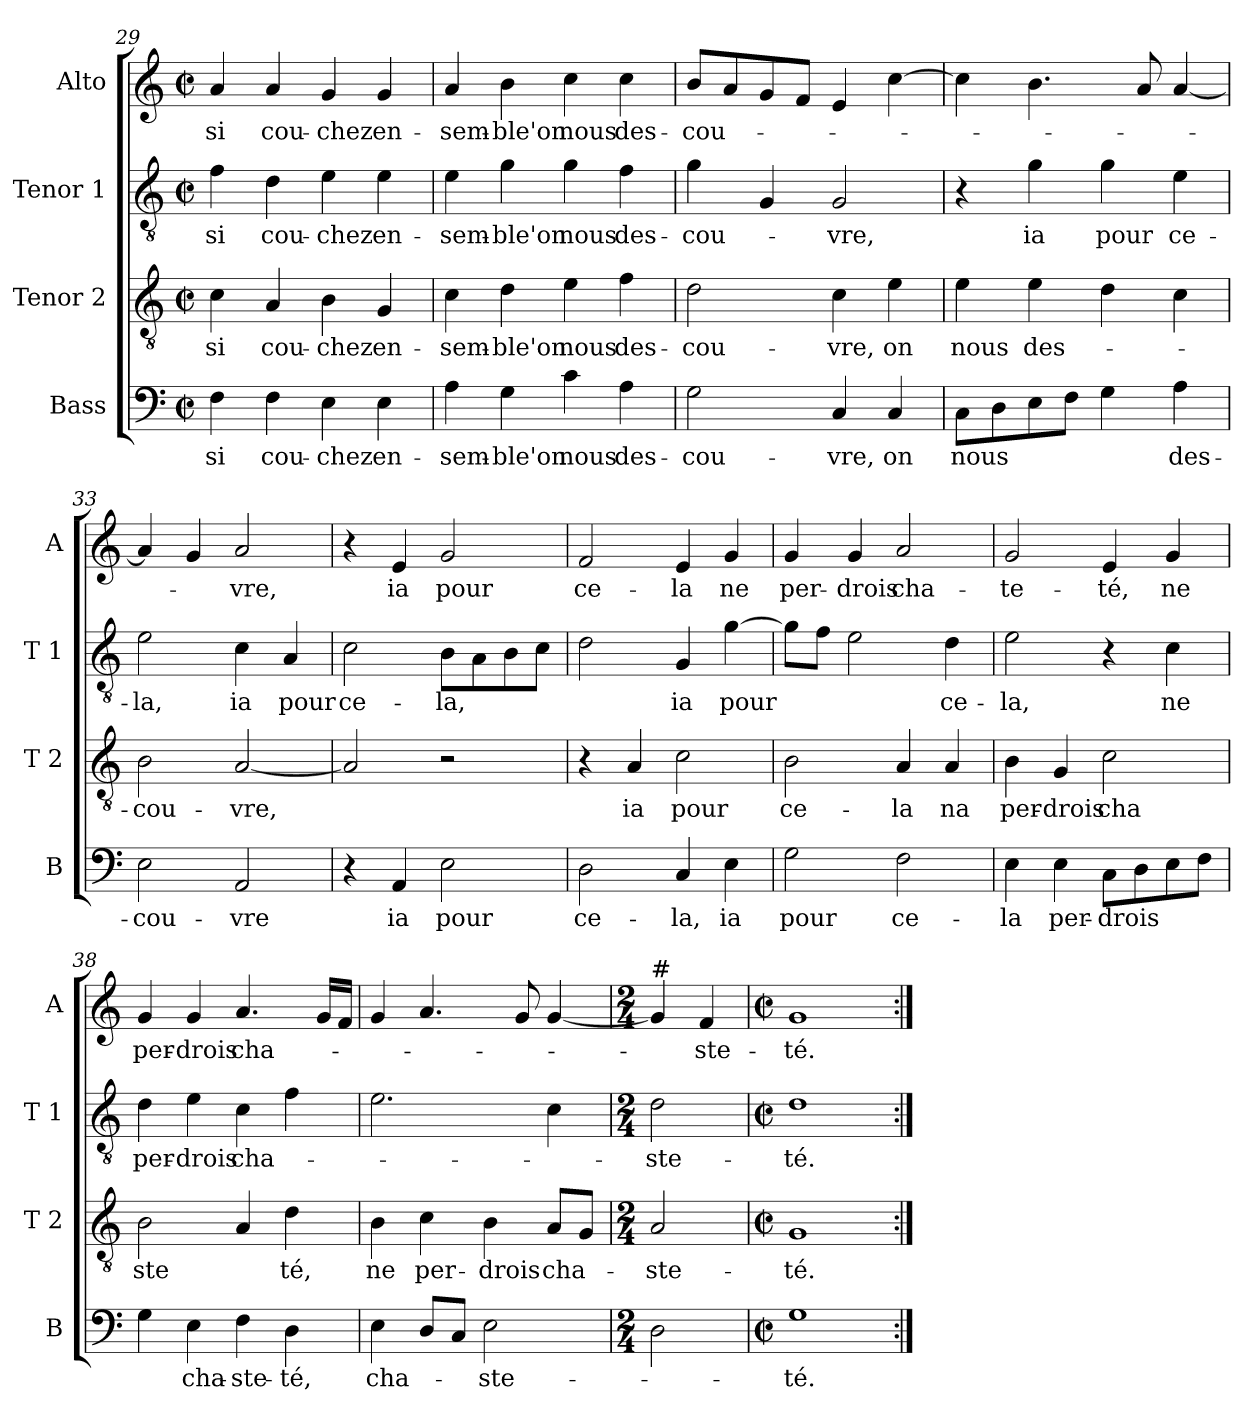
**kern	**text	**kern	**text	**kern	**text	**kern	**text
*part4	*part4	*part3	*part3	*part2	*part2	*part1	*part1
*staff4	*staff4	*staff3	*staff3	*staff2	*staff2	*staff1	*staff1
*I"Bass	*	*I"Tenor 2	*	*I"Tenor 1	*	*I"Alto	*
*I'B	*	*I'T 2	*	*I'T 1	*	*I'A	*
*clefF4	*	*clefGv2	*	*clefGv2	*	*clefG2	*
*k[]	*	*k[]	*	*k[]	*	*k[]	*
*C:	*	*C:	*	*C:	*	*C:	*
*M2/2	*	*M2/2	*	*M2/2	*	*M2/2	*
*met(c|)	*	*met(c|)	*	*met(c|)	*	*met(c|)	*
=29	=29	=29	=29	=29	=29	=29	=29
!	!LO:LY:b	!	!LO:LY:b	!	!LO:LY:b	!	!LO:LY:b
4F\	si	4c\	si	4f\	si	4a/	si
!	!LO:LY:b	!	!LO:LY:b	!	!LO:LY:b	!	!LO:LY:b
4F\	cou-	4A/	cou-	4d\	cou-	4a/	cou-
!	!LO:LY:b	!	!LO:LY:b	!	!LO:LY:b	!	!LO:LY:b
4E\	-chez	4B\	-chez	4e\	-chez	4g/	-chez
!	!LO:LY:b	!	!LO:LY:b	!	!LO:LY:b	!	!LO:LY:b
4E\	en-	4G/	en-	4e\	en-	4g/	en-
=30	=30	=30	=30	=30	=30	=30	=30
!	!LO:LY:b	!	!LO:LY:b	!	!LO:LY:b	!	!LO:LY:b
4A\	-sem-	4c\	-sem-	4e\	-sem-	4a/	-sem-
!	!LO:LY:b	!	!LO:LY:b	!	!LO:LY:b	!	!LO:LY:b
4G\	-ble'on	4d\	-ble'on	4g\	-ble'on	4b\	-ble'on
!	!LO:LY:b	!	!LO:LY:b	!	!LO:LY:b	!	!LO:LY:b
4c\	nous	4e\	nous	4g\	nous	4cc\	nous
!	!LO:LY:b	!	!LO:LY:b	!	!LO:LY:b	!	!LO:LY:b
4A\	des-	4f\	des-	4f\	des-	4cc\	des-
!!LO:LB:g=z
=31	=31	=31	=31	=31	=31	=31	=31
!	!LO:LY:b	!	!LO:LY:b	!	!LO:LY:b	!	!LO:LY:b
2G\	-cou-	2d\	-cou-	4g\	-cou-	8b/L	-cou-
.	.	.	.	.	.	8a/	.
.	.	.	.	4G/	.	8g/	.
.	.	.	.	.	.	8f/J	.
!	!LO:LY:b	!	!LO:LY:b	!	!LO:LY:b	!	!
4C/	-vre,	4c\	-vre,	2G/	-vre,	4e/	.
!	!LO:LY:b	!	!LO:LY:b	!	!	!	!
4C/	on	4e\	on	.	.	[4cc\	.
=32	=32	=32	=32	=32	=32	=32	=32
!	!LO:LY:b	!	!LO:LY:b	!	!	!	!
8C\L	nous	4e\	nous	4r	.	4cc\]	.
8D\	.	.	.	.	.	.	.
!	!	!	!LO:LY:b	!	!LO:LY:b	!	!
8E\	.	4e\	des-	4g\	ia	4.b\	.
8F\J	.	.	.	.	.	.	.
!	!	!	!	!	!LO:LY:b	!	!
4G\	.	4d\	.	4g\	pour	.	.
.	.	.	.	.	.	8a/	.
!	!LO:LY:b	!	!	!	!LO:LY:b	!	!
4A\	des-	4c\	.	4e\	ce-	[4a/	.
=33	=33	=33	=33	=33	=33	=33	=33
!	!LO:LY:b	!	!LO:LY:b	!	!LO:LY:b	!	!
2E\	-cou-	2B\	-cou-	2e\	-la,	4a/]	.
.	.	.	.	.	.	4g/	.
!	!LO:LY:b	!	!LO:LY:b	!	!LO:LY:b	!	!LO:LY:b
2AA/	-vre	[2A/	-vre,	4c\	ia	2a/	-vre,
!	!	!	!	!	!LO:LY:b	!	!
.	.	.	.	4A/	pour	.	.
=34	=34	=34	=34	=34	=34	=34	=34
!	!	!	!	!	!LO:LY:b	!	!
4r	.	2A/]	.	2c\	ce-	4r	.
!	!LO:LY:b	!	!	!	!	!	!LO:LY:b
4AA/	ia	.	.	.	.	4e/	ia
!	!LO:LY:b	!	!	!	!LO:LY:b	!	!LO:LY:b
2E\	pour	2r	.	8B\L	-la,	2g/	pour
.	.	.	.	8A\	.	.	.
.	.	.	.	8B\	.	.	.
.	.	.	.	8c\J	.	.	.
=35	=35	=35	=35	=35	=35	=35	=35
!	!LO:LY:b	!	!	!	!	!	!LO:LY:b
2D\	ce-	4r	.	2d\	.	2f/	ce-
!	!	!	!LO:LY:b	!	!	!	!
.	.	4A/	ia	.	.	.	.
!	!LO:LY:b	!	!LO:LY:b	!	!LO:LY:b	!	!LO:LY:b
4C/	-la,	2c\	pour	4G/	ia	4e/	-la
!	!LO:LY:b	!	!	!	!LO:LY:b	!	!LO:LY:b
4E\	ia	.	.	[4g\	pour	4g/	ne
=36	=36	=36	=36	=36	=36	=36	=36
!	!LO:LY:b	!	!LO:LY:b	!	!	!	!LO:LY:b
2G\	pour	2B\	ce-	8g\L]	.	4g/	per-
.	.	.	.	8f\J	.	.	.
!	!	!	!	!	!	!	!LO:LY:b
.	.	.	.	2e\	.	4g/	-drois
!	!LO:LY:b	!	!LO:LY:b	!	!	!	!LO:LY:b
2F\	ce-	4A/	-la	.	.	2a/	cha-
!	!	!	!LO:LY:b	!	!LO:LY:b	!	!
.	.	4A/	na	4d\	ce-	.	.
!!LO:LB:g=z
=37	=37	=37	=37	=37	=37	=37	=37
!	!LO:LY:b	!	!LO:LY:b	!	!LO:LY:b	!	!LO:LY:b
4E\	-la	4B\	per-	2e\	-la,	2g/	-te-
!	!LO:LY:b	!	!LO:LY:b	!	!	!	!
4E\	per-	4G/	-drois	.	.	.	.
!	!LO:LY:b	!	!LO:LY:b	!	!	!	!LO:LY:b
8C\L	-drois	2c\	cha	4r	.	4e/	-té,
8D\	.	.	.	.	.	.	.
!	!	!	!	!	!LO:LY:b	!	!LO:LY:b
8E\	.	.	.	4c\	ne	4g/	ne
8F\J	.	.	.	.	.	.	.
=38	=38	=38	=38	=38	=38	=38	=38
!	!	!	!LO:LY:b	!	!LO:LY:b	!	!LO:LY:b
4G\	.	2B\	ste	4d\	per-	4g/	per-
!	!LO:LY:b	!	!	!	!LO:LY:b	!	!LO:LY:b
4E\	cha-	.	.	4e\	-drois	4g/	-drois
!	!LO:LY:b	!	!	!	!LO:LY:b	!	!LO:LY:b
4F\	-ste-	4A/	.	4c\	cha-	4.a/	cha-
!	!LO:LY:b	!	!LO:LY:b	!	!	!	!
4D\	-té,	4d\	té,	4f\	.	.	.
.	.	.	.	.	.	16g/LL	.
.	.	.	.	.	.	16f/JJ	.
=39	=39	=39	=39	=39	=39	=39	=39
!	!LO:LY:b	!	!LO:LY:b	!	!	!	!
4E\	cha-	4B\	ne	2.e\	.	4g/	.
!	!	!	!LO:LY:b	!	!	!	!
8D/L	.	4c\	per-	.	.	4.a/	.
8C/J	.	.	.	.	.	.	.
!	!LO:LY:b	!	!LO:LY:b	!	!	!	!
2E\	-ste-	4B\	-drois	.	.	.	.
.	.	.	.	.	.	8g/	.
!	!	!	!LO:LY:b	!	!	!	!
.	.	8A/L	cha-	4c\	.	[4g/	.
.	.	8G/J	.	.	.	.	.
=40	=40	=40	=40	=40	=40	=40	=40
*M2/4	*	*M2/4	*	*M2/4	*	*M2/4	*
!	!	!	!	!	!	!LO:TX:a:t=#	!
!	!	!	!LO:LY:b	!	!LO:LY:b	!	!
2D\	.	2A/	-ste-	2d\	-ste-	4g/]	.
!	!	!	!	!	!	!	!LO:LY:b
.	.	.	.	.	.	4f/	-ste-
=41	=41	=41	=41	=41	=41	=41	=41
*M2/2	*	*M2/2	*	*M2/2	*	*M2/2	*
*met(c|)	*	*met(c|)	*	*met(c|)	*	*met(c|)	*
!	!LO:LY:b	!	!LO:LY:b	!	!LO:LY:b	!	!LO:LY:b
1G	-té.	1G	-té.	1d	-té.	1g	-té.
=:|!	=:|!	=:|!	=:|!	=:|!	=:|!	=:|!	=:|!
*-	*-	*-	*-	*-	*-	*-	*-
